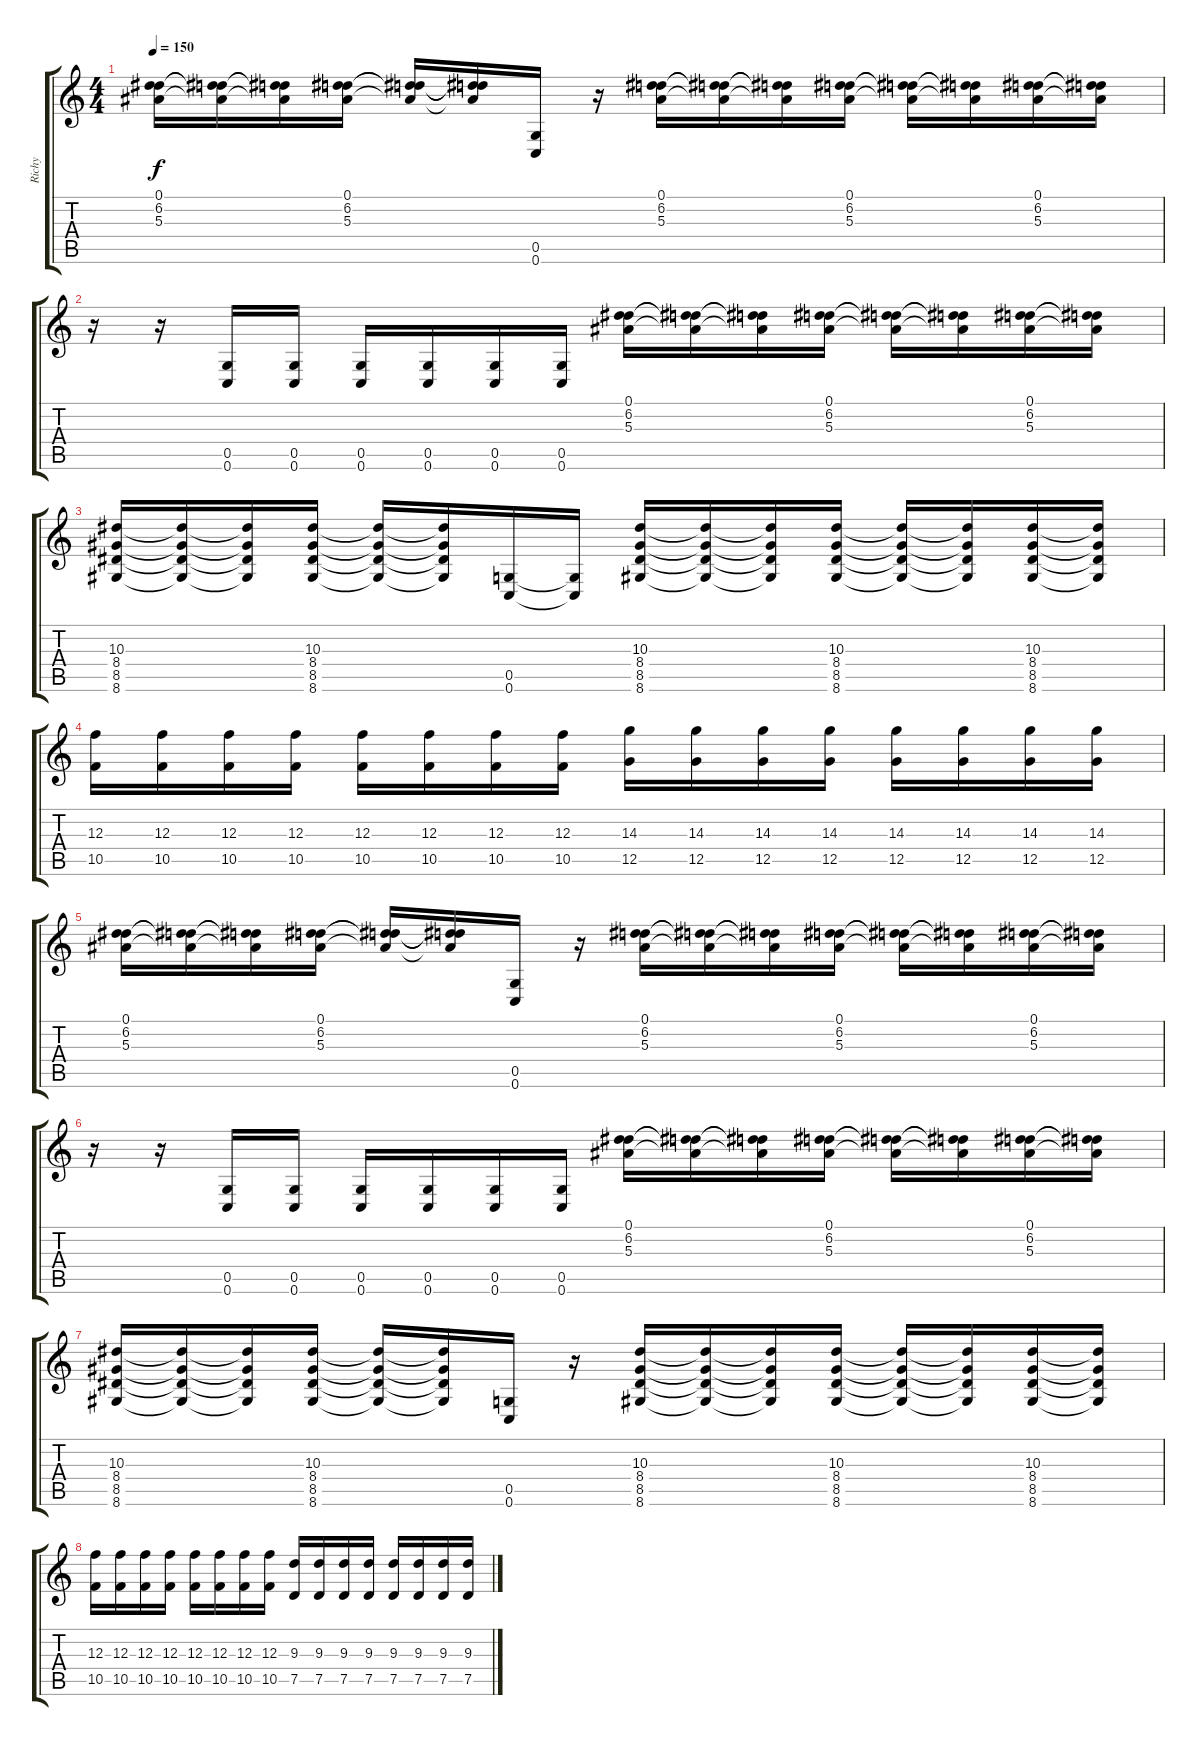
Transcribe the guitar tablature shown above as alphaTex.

\track ("Richy" "Richy") {instrument distortionguitar}
\staff {score tabs}
\tuning (D4 A3 F3 C3 G2 C2) {hide}
\ts (4 4)
\tempo 150
\clef g2
\ks c
(0.1 6.2 5.3).16{dy f} (0.1{t} 6.2{t} 5.3{t}).16 (0.1{t} 6.2{t} 5.3{t}).16 (0.1 6.2 5.3).16 (0.1{t} 6.2{t} 5.3{t}).16 (0.1{t} 6.2{t} 5.3{t}).16 (0.5 0.6).16 r.16 (0.1 6.2 5.3).16 (0.1{t} 6.2{t} 5.3{t}).16 (0.1{t} 6.2{t} 5.3{t}).16 (0.1 6.2 5.3).16 (0.1{t} 6.2{t} 5.3{t}).16 (0.1{t} 6.2{t} 5.3{t}).16 (0.1 6.2 5.3).16 (0.1{t} 6.2{t} 5.3{t}).16 |
r.16 r.16 (0.5 0.6).16 (0.5 0.6).16 (0.5 0.6).16 (0.5 0.6).16 (0.5 0.6).16 (0.5 0.6).16 (0.1 6.2 5.3).16 (0.1{t} 6.2{t} 5.3{t}).16 (0.1{t} 6.2{t} 5.3{t}).16 (0.1 6.2 5.3).16 (0.1{t} 6.2{t} 5.3{t}).16 (0.1{t} 6.2{t} 5.3{t}).16 (0.1 6.2 5.3).16 (0.1{t} 6.2{t} 5.3{t}).16 |
(10.3 8.4 8.5 8.6).16 (10.3{t} 8.4{t} 8.5{t} 8.6{t}).16 (10.3{t} 8.4{t} 8.5{t} 8.6{t}).16 (10.3 8.4 8.5 8.6).16 (10.3{t} 8.4{t} 8.5{t} 8.6{t}).16 (10.3{t} 8.4{t} 8.5{t} 8.6{t}).16 (0.5 0.6).16 (0.5{t} 0.6{t}).16 (10.3 8.4 8.5 8.6).16 (10.3{t} 8.4{t} 8.5{t} 8.6{t}).16 (10.3{t} 8.4{t} 8.5{t} 8.6{t}).16 (10.3 8.4 8.5 8.6).16 (10.3{t} 8.4{t} 8.5{t} 8.6{t}).16 (10.3{t} 8.4{t} 8.5{t} 8.6{t}).16 (10.3 8.4 8.5 8.6).16 (10.3{t} 8.4{t} 8.5{t} 8.6{t}).16 |
(12.3 10.5).16 (12.3 10.5).16 (12.3 10.5).16 (12.3 10.5).16 (12.3 10.5).16 (12.3 10.5).16 (12.3 10.5).16 (12.3 10.5).16 (14.3 12.5).16 (14.3 12.5).16 (14.3 12.5).16 (14.3 12.5).16 (14.3 12.5).16 (14.3 12.5).16 (14.3 12.5).16 (14.3 12.5).16 |
(0.1 6.2 5.3).16 (0.1{t} 6.2{t} 5.3{t}).16 (0.1{t} 6.2{t} 5.3{t}).16 (0.1 6.2 5.3).16 (0.1{t} 6.2{t} 5.3{t}).16 (0.1{t} 6.2{t} 5.3{t}).16 (0.5 0.6).16 r.16 (0.1 6.2 5.3).16 (0.1{t} 6.2{t} 5.3{t}).16 (0.1{t} 6.2{t} 5.3{t}).16 (0.1 6.2 5.3).16 (0.1{t} 6.2{t} 5.3{t}).16 (0.1{t} 6.2{t} 5.3{t}).16 (0.1 6.2 5.3).16 (0.1{t} 6.2{t} 5.3{t}).16 |
r.16 r.16 (0.5 0.6).16 (0.5 0.6).16 (0.5 0.6).16 (0.5 0.6).16 (0.5 0.6).16 (0.5 0.6).16 (0.1 6.2 5.3).16 (0.1{t} 6.2{t} 5.3{t}).16 (0.1{t} 6.2{t} 5.3{t}).16 (0.1 6.2 5.3).16 (0.1{t} 6.2{t} 5.3{t}).16 (0.1{t} 6.2{t} 5.3{t}).16 (0.1 6.2 5.3).16 (0.1{t} 6.2{t} 5.3{t}).16 |
(10.3 8.4 8.5 8.6).16 (10.3{t} 8.4{t} 8.5{t} 8.6{t}).16 (10.3{t} 8.4{t} 8.5{t} 8.6{t}).16 (10.3 8.4 8.5 8.6).16 (10.3{t} 8.4{t} 8.5{t} 8.6{t}).16 (10.3{t} 8.4{t} 8.5{t} 8.6{t}).16 (0.5 0.6).16 r.16 (10.3 8.4 8.5 8.6).16 (10.3{t} 8.4{t} 8.5{t} 8.6{t}).16 (10.3{t} 8.4{t} 8.5{t} 8.6{t}).16 (10.3 8.4 8.5 8.6).16 (10.3{t} 8.4{t} 8.5{t} 8.6{t}).16 (10.3{t} 8.4{t} 8.5{t} 8.6{t}).16 (10.3 8.4 8.5 8.6).16 (10.3{t} 8.4{t} 8.5{t} 8.6{t}).16 |
(12.3 10.5).16 (12.3 10.5).16 (12.3 10.5).16 (12.3 10.5).16 (12.3 10.5).16 (12.3 10.5).16 (12.3 10.5).16 (12.3 10.5).16 (9.3 7.5).16 (9.3 7.5).16 (9.3 7.5).16 (9.3 7.5).16 (9.3 7.5).16 (9.3 7.5).16 (9.3 7.5).16 (9.3 7.5).16
